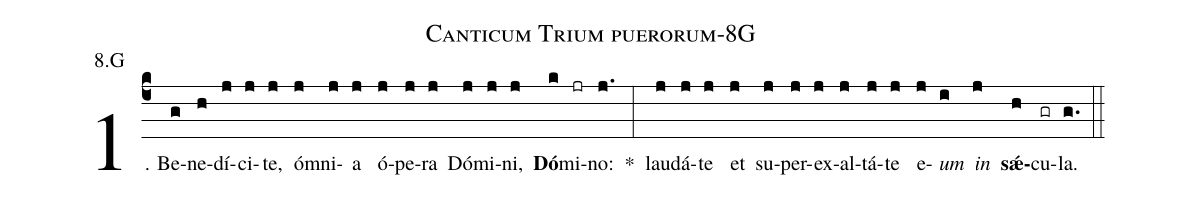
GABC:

name: Canticum Trium puerorum-8G;
annotation: 8.G;
%%
(c4)1. Be(g)ne(h)dí(j)ci(j)te,(j) óm(j)ni(j)a(j) ó(j)pe(j)ra(j) Dó(j)mi(j)ni,(j) <b>Dó</b>(k)mi(jr)no:(j.) *(:) lau(j)dá(j)te(j) et(j) su(j)per(j)ex(j)al(j)tá(j)te(j) e(j)<i>um</i>(i) <i>in</i>(j) <b>sǽ</b>(h)cu(gr)la.(g.) (::)
